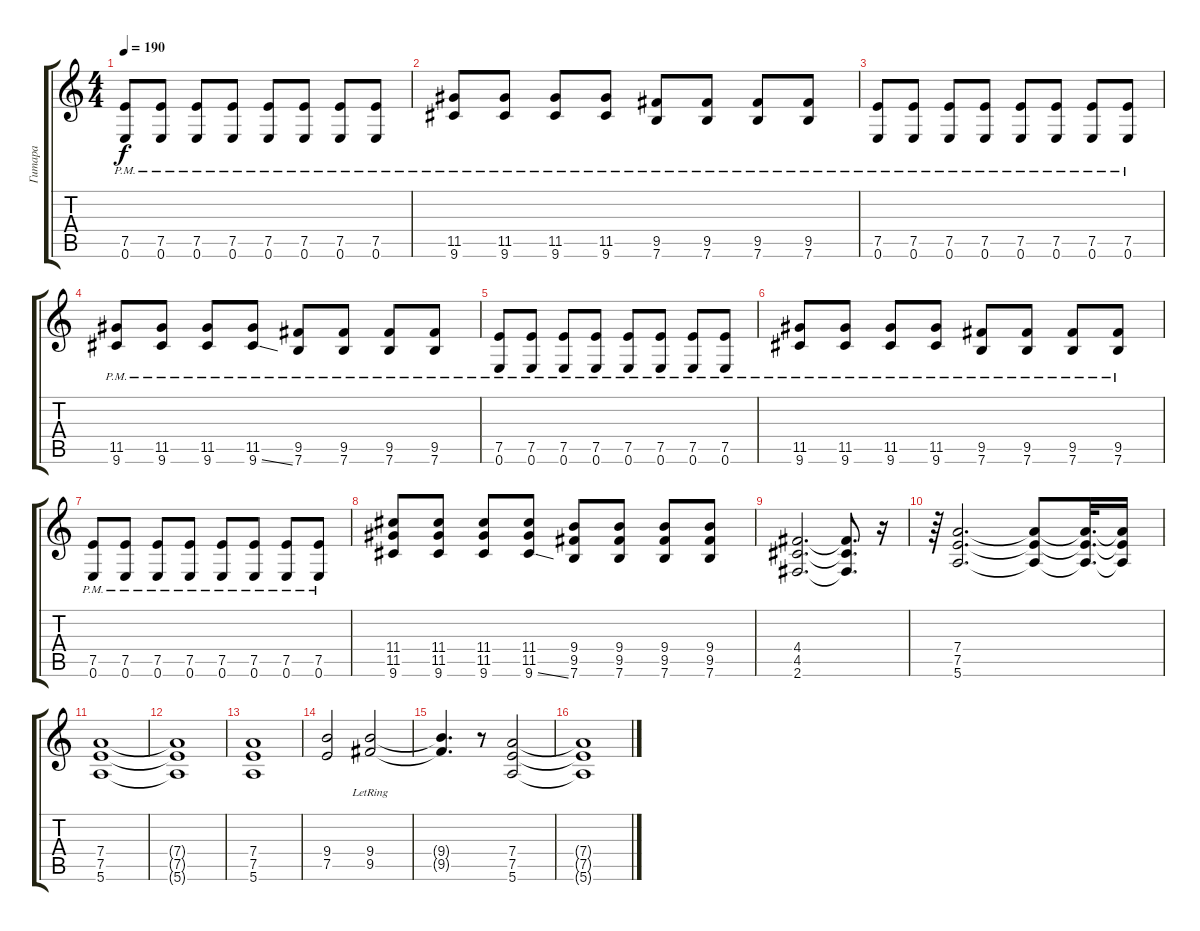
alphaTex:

\track ("Гитара" "Гитара") {instrument distortionguitar}
\staff {score tabs}
\tuning (E4 B3 G3 D3 A2 E2) {hide}
\ts (4 4)
\tempo 190
\clef g2
\ks c
(7.5{pm} 0.6{pm}).8{dy f} (7.5{pm} 0.6{pm}).8 (7.5{pm} 0.6{pm}).8 (7.5{pm} 0.6{pm}).8 (7.5{pm} 0.6{pm}).8 (7.5{pm} 0.6{pm}).8 (7.5{pm} 0.6{pm}).8 (7.5{pm} 0.6{pm}).8 |
(11.5{pm} 9.6{pm}).8 (11.5{pm} 9.6{pm}).8 (11.5{pm} 9.6{pm}).8 (11.5{pm} 9.6{pm}).8 (9.5{pm} 7.6{pm}).8 (9.5{pm} 7.6{pm}).8 (9.5{pm} 7.6{pm}).8 (9.5{pm} 7.6{pm}).8 |
(7.5{pm} 0.6{pm}).8 (7.5{pm} 0.6{pm}).8 (7.5{pm} 0.6{pm}).8 (7.5{pm} 0.6{pm}).8 (7.5{pm} 0.6{pm}).8 (7.5{pm} 0.6{pm}).8 (7.5{pm} 0.6{pm}).8 (7.5{pm} 0.6{pm}).8 |
(11.5{pm} 9.6{pm}).8 (11.5{pm} 9.6{pm}).8 (11.5{pm} 9.6{pm}).8 (11.5{pm} 9.6{ss pm}).8 (9.5{pm} 7.6{pm}).8 (9.5{pm} 7.6{pm}).8 (9.5{pm} 7.6{pm}).8 (9.5{pm} 7.6{pm}).8 |
(7.5{pm} 0.6{pm}).8 (7.5{pm} 0.6{pm}).8 (7.5{pm} 0.6{pm}).8 (7.5{pm} 0.6{pm}).8 (7.5{pm} 0.6{pm}).8 (7.5{pm} 0.6{pm}).8 (7.5{pm} 0.6{pm}).8 (7.5{pm} 0.6{pm}).8 |
(11.5{pm} 9.6{pm}).8 (11.5{pm} 9.6{pm}).8 (11.5{pm} 9.6{pm}).8 (11.5{pm} 9.6{pm}).8 (9.5{pm} 7.6{pm}).8 (9.5{pm} 7.6{pm}).8 (9.5{pm} 7.6{pm}).8 (9.5{pm} 7.6{pm}).8 |
(7.5{pm} 0.6{pm}).8 (7.5{pm} 0.6{pm}).8 (7.5{pm} 0.6{pm}).8 (7.5{pm} 0.6{pm}).8 (7.5{pm} 0.6{pm}).8 (7.5{pm} 0.6{pm}).8 (7.5{pm} 0.6{pm}).8 (7.5{pm} 0.6{pm}).8 |
(11.4 11.5 9.6).8 (11.4 11.5 9.6).8 (11.4 11.5 9.6).8 (11.4 11.5 9.6{ss}).8 (9.4 9.5 7.6).8 (9.4 9.5 7.6).8 (9.4 9.5 7.6).8 (9.4 9.5 7.6).8 |
(4.4 4.5 2.6).2{d} (4.4{t} 4.5{t} 2.6{t}).8{d} r.16 |
r.64 (7.4 7.5 5.6).2{d} (7.4{t} 7.5{t} 5.6{t}).8 (7.4{t} 7.5{t} 5.6{t}).32{d} (7.4{t} 7.5{t} 5.6{t}).16 |
(7.4 7.5 5.6).1 |
(7.4{t} 7.5{t} 5.6{t}).1 |
(7.4 7.5 5.6).1 |
(9.4 7.5).2 (9.4{lr} 9.5{lr}).2 |
(9.4{t} 9.5{t}).4{d} r.8 (7.4 7.5 5.6).2 |
(7.4{t} 7.5{t} 5.6{t}).1
